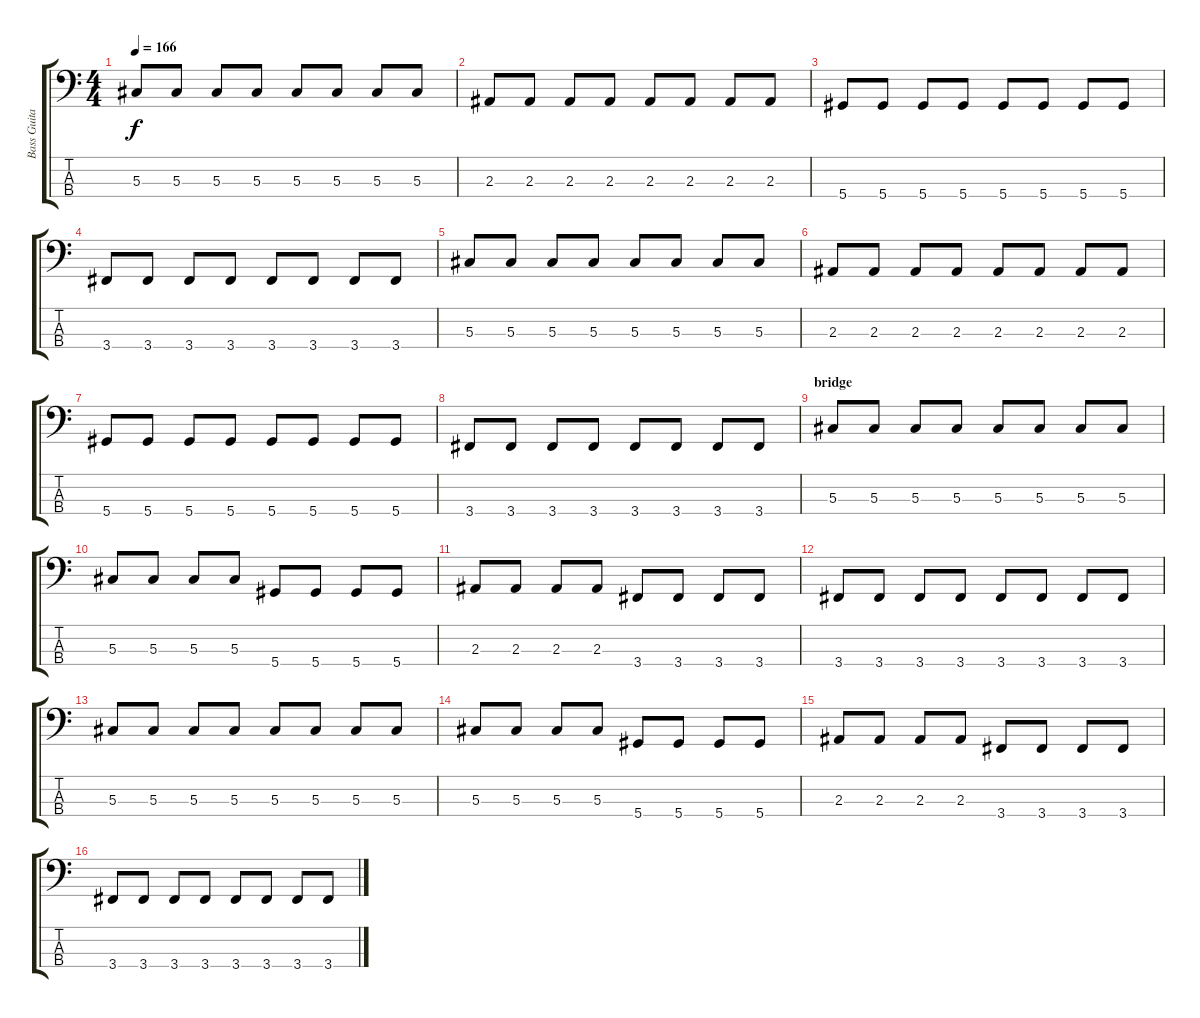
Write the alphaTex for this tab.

\track ("Bass Guitar (Garret)" "Bass Guita") {instrument electricbasspick}
\staff {score tabs}
\tuning (Gb2 Db2 Ab1 Eb1) {hide}
\ts (4 4)
\tempo 166
\clef f4
\ks c
5.3.8{dy f} 5.3.8 5.3.8 5.3.8 5.3.8 5.3.8 5.3.8 5.3.8 |
2.3.8 2.3.8 2.3.8 2.3.8 2.3.8 2.3.8 2.3.8 2.3.8 |
5.4.8 5.4.8 5.4.8 5.4.8 5.4.8 5.4.8 5.4.8 5.4.8 |
3.4.8 3.4.8 3.4.8 3.4.8 3.4.8 3.4.8 3.4.8 3.4.8 |
5.3.8 5.3.8 5.3.8 5.3.8 5.3.8 5.3.8 5.3.8 5.3.8 |
2.3.8 2.3.8 2.3.8 2.3.8 2.3.8 2.3.8 2.3.8 2.3.8 |
5.4.8 5.4.8 5.4.8 5.4.8 5.4.8 5.4.8 5.4.8 5.4.8 |
3.4.8 3.4.8 3.4.8 3.4.8 3.4.8 3.4.8 3.4.8 3.4.8 |
\section ("" "bridge")
5.3.8 5.3.8 5.3.8 5.3.8 5.3.8 5.3.8 5.3.8 5.3.8 |
5.3.8 5.3.8 5.3.8 5.3.8 5.4.8 5.4.8 5.4.8 5.4.8 |
2.3.8 2.3.8 2.3.8 2.3.8 3.4.8 3.4.8 3.4.8 3.4.8 |
3.4.8 3.4.8 3.4.8 3.4.8 3.4.8 3.4.8 3.4.8 3.4.8 |
5.3.8 5.3.8 5.3.8 5.3.8 5.3.8 5.3.8 5.3.8 5.3.8 |
5.3.8 5.3.8 5.3.8 5.3.8 5.4.8 5.4.8 5.4.8 5.4.8 |
2.3.8 2.3.8 2.3.8 2.3.8 3.4.8 3.4.8 3.4.8 3.4.8 |
3.4.8 3.4.8 3.4.8 3.4.8 3.4.8 3.4.8 3.4.8 3.4.8
